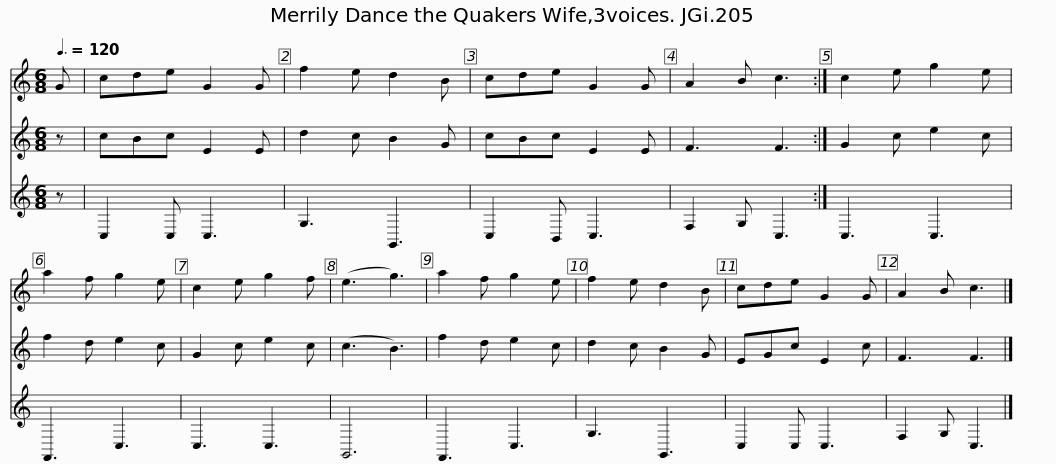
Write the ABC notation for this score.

X:1
%%score 1 2 3
L:1/8
Q:3/8=120
M:6/8
I:linebreak $
K:C
V:1 treble
V:2 treble
V:3 treble
V:1
 G | cde G2 G | f2 e d2 B | cde G2 G | A2 B c3 :| %5
 c2 e g2 e | a2 f g2 e | c2 e g2 f | (e3 g3) |$ a2 f g2 e | %10
 f2 e d2 B | cde G2 G | A2 B c3 |] %13
V:2
 z | cBc E2 E | d2 c B2 G | cBc E2 E | F3 F3 :| %5
 G2 c e2 c | f2 d e2 c | G2 c e2 c | (c3 B3) |$ f2 d e2 c | %10
 d2 c B2 G | EGc E2 c | F3 F3 |] %13
V:3
 z | C,2 C, C,3 | G,3 G,,3 | C,2 B,, C,3 | F,2 G, C,3 :| %5
 C,3 C,3 | F,,3 C,3 | C,3 C,3 | G,,6 |$ F,,3 C,3 | %10
 G,3 G,,3 | C,2 C, C,3 | F,2 G, C,3 |] %13
